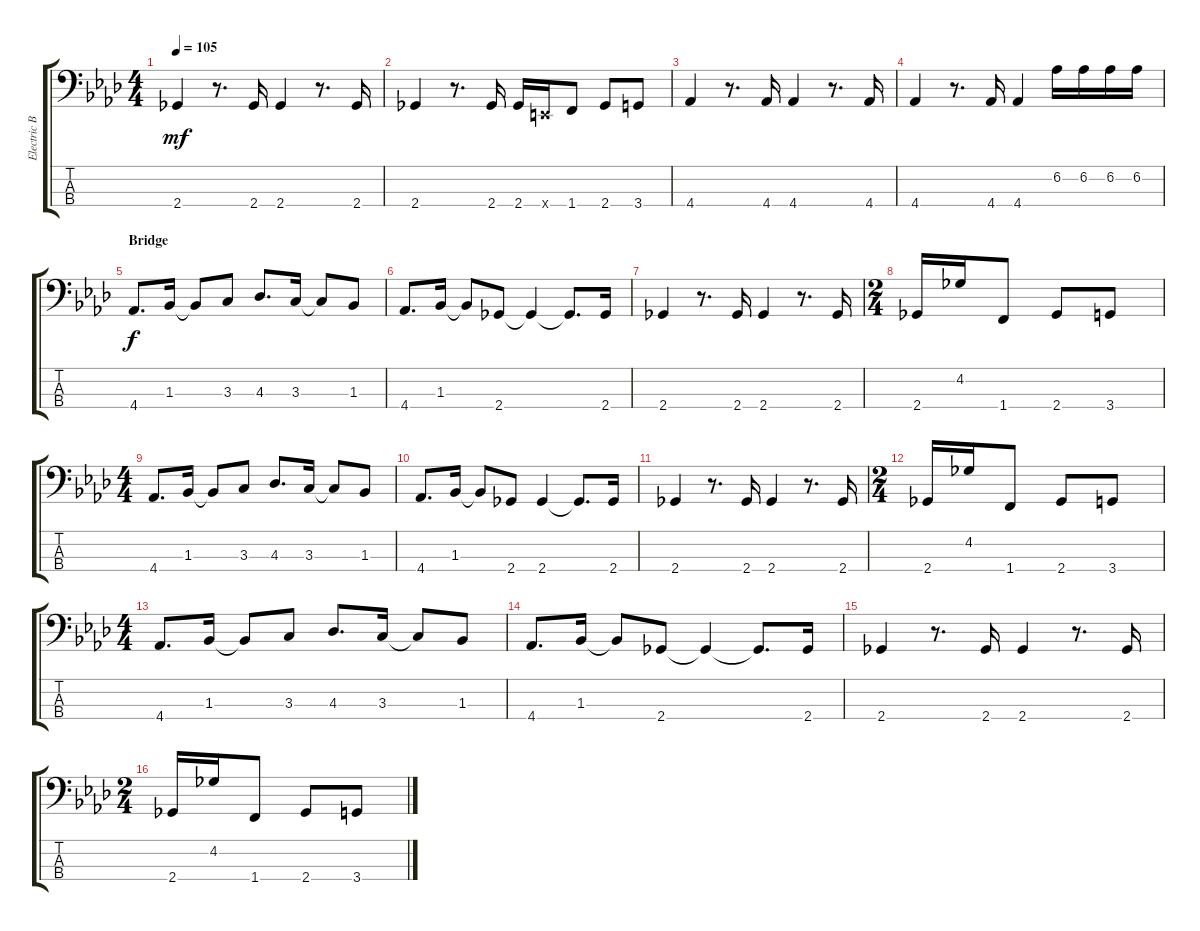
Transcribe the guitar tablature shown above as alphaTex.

\track ("Electric Bass" "Electric B") {instrument electricbassfinger}
\staff {score tabs}
\tuning (G2 D2 A1 E1) {hide}
\ts (4 4)
\tempo 105
\clef f4
\ks ab
2.4.4{dy mf} r.8{d} 2.4.16 2.4.4 r.8{d} 2.4.16 |
2.4.4 r.8{d} 2.4.16 2.4.16 0.4{x}.16 1.4.8 2.4.8 3.4.8 |
4.4.4 r.8{d} 4.4.16 4.4.4 r.8{d} 4.4.16 |
4.4.4 r.8{d} 4.4.16 4.4.4 6.2.16 6.2.16 6.2.16 6.2.16 |
\section ("" "Bridge")
4.4.8{d dy f} 1.3.16 1.3{t}.8 3.3.8 4.3.8{d} 3.3.16 3.3{t}.8 1.3.8 |
4.4.8{d} 1.3.16 1.3{t}.8 2.4.8 2.4{t}.4 2.4{t}.8{d} 2.4.16 |
2.4.4 r.8{d} 2.4.16 2.4.4 r.8{d} 2.4.16 |
\ts (2 4)
2.4.16 4.2.16 1.4.8 2.4.8 3.4.8 |
\ts (4 4)
4.4.8{d} 1.3.16 1.3{t}.8 3.3.8 4.3.8{d} 3.3.16 3.3{t}.8 1.3.8 |
4.4.8{d} 1.3.16 1.3{t}.8 2.4.8 2.4.4 2.4{t}.8{d} 2.4.16 |
2.4.4 r.8{d} 2.4.16 2.4.4 r.8{d} 2.4.16 |
\ts (2 4)
2.4.16 4.2.16 1.4.8 2.4.8 3.4.8 |
\ts (4 4)
4.4.8{d} 1.3.16 1.3{t}.8 3.3.8 4.3.8{d} 3.3.16 3.3{t}.8 1.3.8 |
4.4.8{d} 1.3.16 1.3{t}.8 2.4.8 2.4{t}.4 2.4{t}.8{d} 2.4.16 |
2.4.4 r.8{d} 2.4.16 2.4.4 r.8{d} 2.4.16 |
\ts (2 4)
2.4.16 4.2.16 1.4.8 2.4.8 3.4.8
